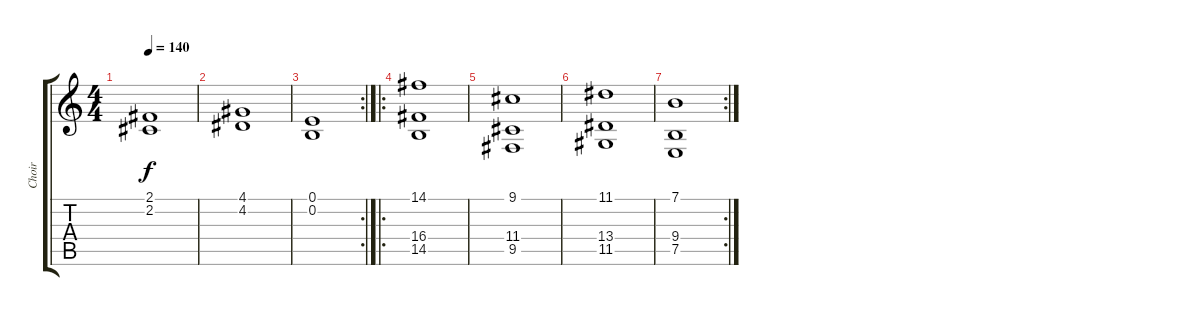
\track ("Choir" "Choir") {instrument choiraahs}
\staff {score tabs}
\tuning (E4 B3 G3 D3 A2 E2) {hide}
\ts (4 4)
\tempo 140
\clef g2
\ks c
(2.1 2.2).1{dy f} |
(4.1 4.2).1 |
\rc 2
(0.1 0.2).1 |
\ro
(14.1 16.4 14.5).1 |
(9.1 11.4 9.5).1 |
(11.1 13.4 11.5).1 |
\rc 2
(7.1 9.4 7.5).1
